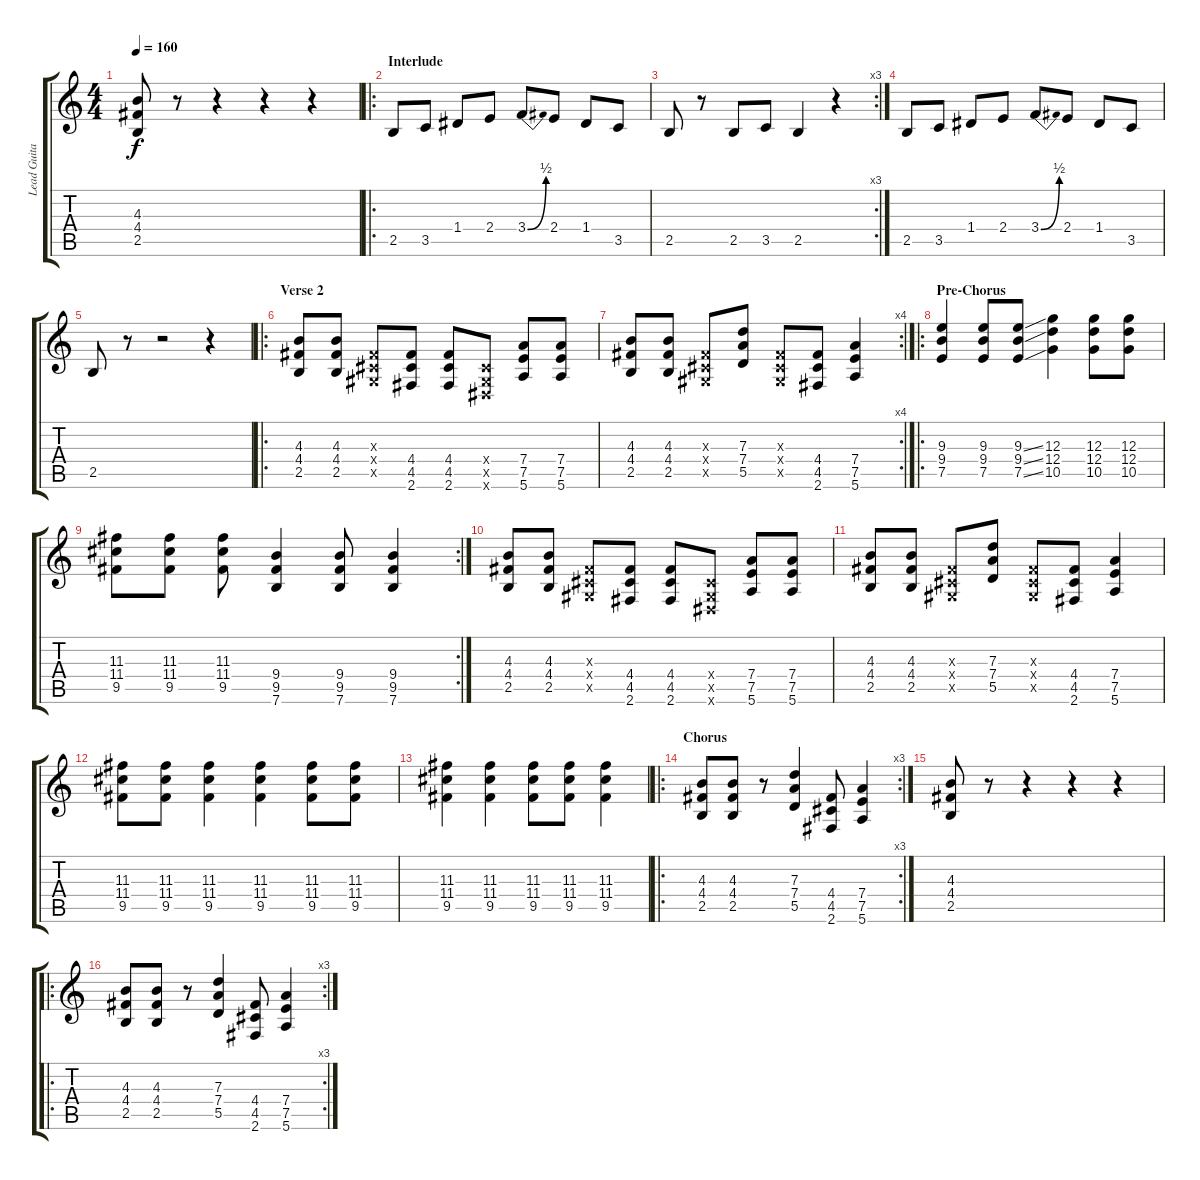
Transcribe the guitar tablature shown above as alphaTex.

\track ("Lead Guitar (Noodles)" "Lead Guita") {instrument distortionguitar}
\staff {score tabs}
\tuning (E4 B3 G3 D3 A2 E2) {hide}
\ts (4 4)
\tempo 160
\clef g2
\ks c
(4.3 4.4 2.5).8{dy f} r.8 r.4 r.4 r.4 |
\ro
\section ("" "Interlude")
2.5.8 3.5.8 1.4.8 2.4.8 3.4{be (bend 0 0 60 2)}.8 2.4.8 1.4.8 3.5.8 |
\rc 3
2.5.8 r.8 2.5.8 3.5.8 2.5.4 r.4 |
2.5.8 3.5.8 1.4.8 2.4.8 3.4{be (bend 0 0 60 2)}.8 2.4.8 1.4.8 3.5.8 |
2.5.8 r.8 r.2 r.4 |
\ro
\section ("" "Verse 2")
(4.3 4.4 2.5).8 (4.3 4.4 2.5).8 (-1.3{x} -1.4{x} -1.5{x}).8 (4.4 4.5 2.6).8 (4.4 4.5 2.6).8 (-1.4{x} -1.5{x} -1.6{x}).8 (7.4 7.5 5.6).8 (7.4 7.5 5.6).8 |
\rc 4
(4.3 4.4 2.5).8 (4.3 4.4 2.5).8 (-1.3{x} -1.4{x} -1.5{x}).8 (7.3 7.4 5.5).8 (-1.3{x} -1.4{x} -1.5{x}).8 (4.4 4.5 2.6).8 (7.4 7.5 5.6).4 |
\ro
\section ("" "Pre-Chorus")
(9.3 9.4 7.5).4 (9.3 9.4 7.5).8 (9.3{ss} 9.4{ss} 7.5{ss}).8 (12.3 12.4 10.5).4 (12.3 12.4 10.5).8 (12.3 12.4 10.5).8 |
\rc 2
(11.3 11.4 9.5).8 (11.3 11.4 9.5).8 (11.3 11.4 9.5).8 (9.4 9.5 7.6).4 (9.4 9.5 7.6).8 (9.4 9.5 7.6).4 |
(4.3 4.4 2.5).8 (4.3 4.4 2.5).8 (-1.3{x} -1.4{x} -1.5{x}).8 (4.4 4.5 2.6).8 (4.4 4.5 2.6).8 (-1.4{x} -1.5{x} -1.6{x}).8 (7.4 7.5 5.6).8 (7.4 7.5 5.6).8 |
(4.3 4.4 2.5).8 (4.3 4.4 2.5).8 (-1.3{x} -1.4{x} -1.5{x}).8 (7.3 7.4 5.5).8 (-1.3{x} -1.4{x} -1.5{x}).8 (4.4 4.5 2.6).8 (7.4 7.5 5.6).4 |
(11.3 11.4 9.5).8 (11.3 11.4 9.5).8 (11.3 11.4 9.5).4 (11.3 11.4 9.5).4 (11.3 11.4 9.5).8 (11.3 11.4 9.5).8 |
(11.3 11.4 9.5).4 (11.3 11.4 9.5).4 (11.3 11.4 9.5).8 (11.3 11.4 9.5).8 (11.3 11.4 9.5).4 |
\ro
\rc 3
\section ("" "Chorus")
(4.3 4.4 2.5).8 (4.3 4.4 2.5).8 r.8 (7.3 7.4 5.5).4 (4.4 4.5 2.6).8 (7.4 7.5 5.6).4 |
(4.3 4.4 2.5).8 r.8 r.4 r.4 r.4 |
\ro
\rc 3
(4.3 4.4 2.5).8 (4.3 4.4 2.5).8 r.8 (7.3 7.4 5.5).4 (4.4 4.5 2.6).8 (7.4 7.5 5.6).4
